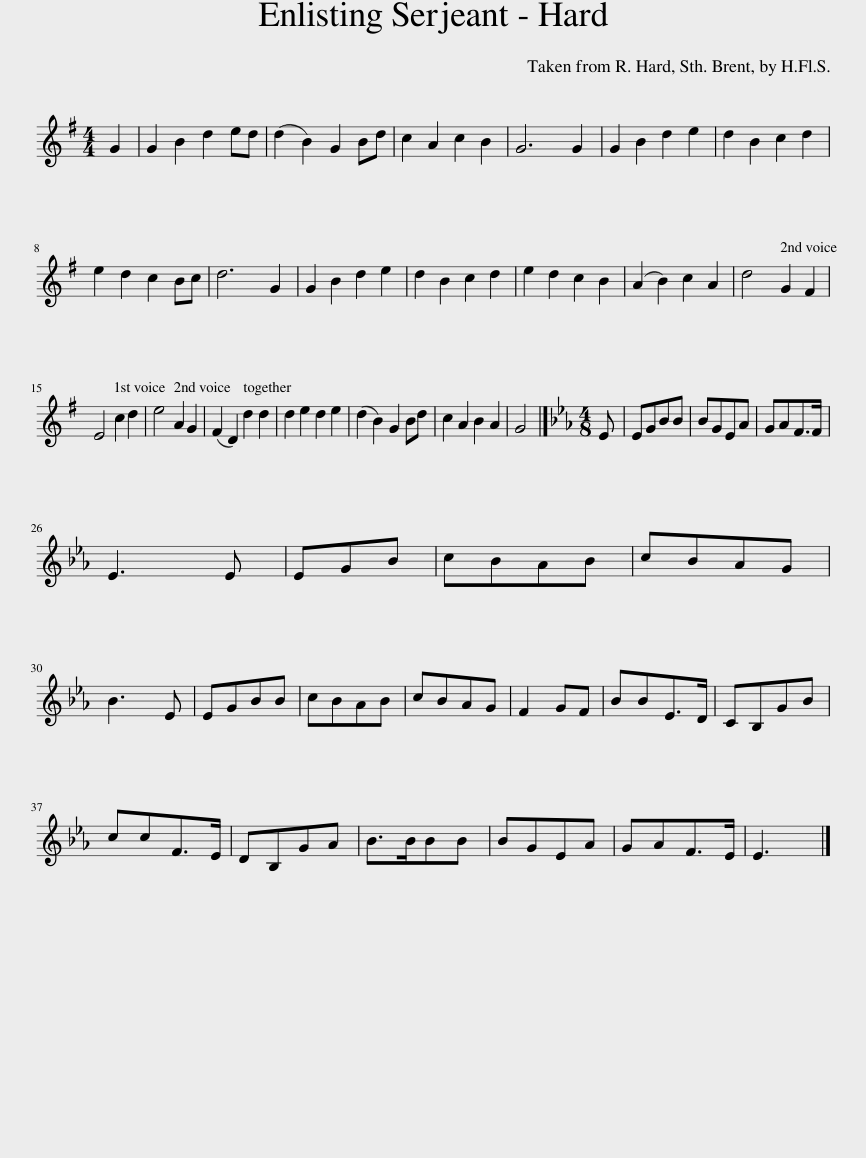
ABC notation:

X:1
L:1/8
M:4/4
I:linebreak $
K:G
V:1 treble
V:1
 G2 | G2 B2 d2 ed | (d2 B2) G2 Bd | c2 A2 c2 B2 | G6 G2 | %5
 G2 B2 d2 e2 | d2 B2 c2 d2 |$ e2 d2 c2 Bc | d6 G2 | G2 B2 d2 e2 | %10
 d2 B2 c2 d2 | e2 d2 c2 B2 | (A2 B2) c2 A2 | d4 G2 F2 |$ E4 c2 d2 | %15
 e4 A2 G2 | (F2 D2) d2 d2 | d2 e2 d2 e2 | (d2 B2) G2 Bd | c2 A2 B2 A2 | %20
 G4 |][K:Eb][M:4/8] E | EGBB | BGEA | GAF>F |$ %25
 E3 E | EGB | cBAB | cBAG |$ B3 E | %30
 EGBB | cBAB | cBAG | F2 GF | BBE>D | %35
 CB,GB |$ ccF>E | DB,GA | B>BBB | BGEA | %40
 GAF>E | E3 |] %42
